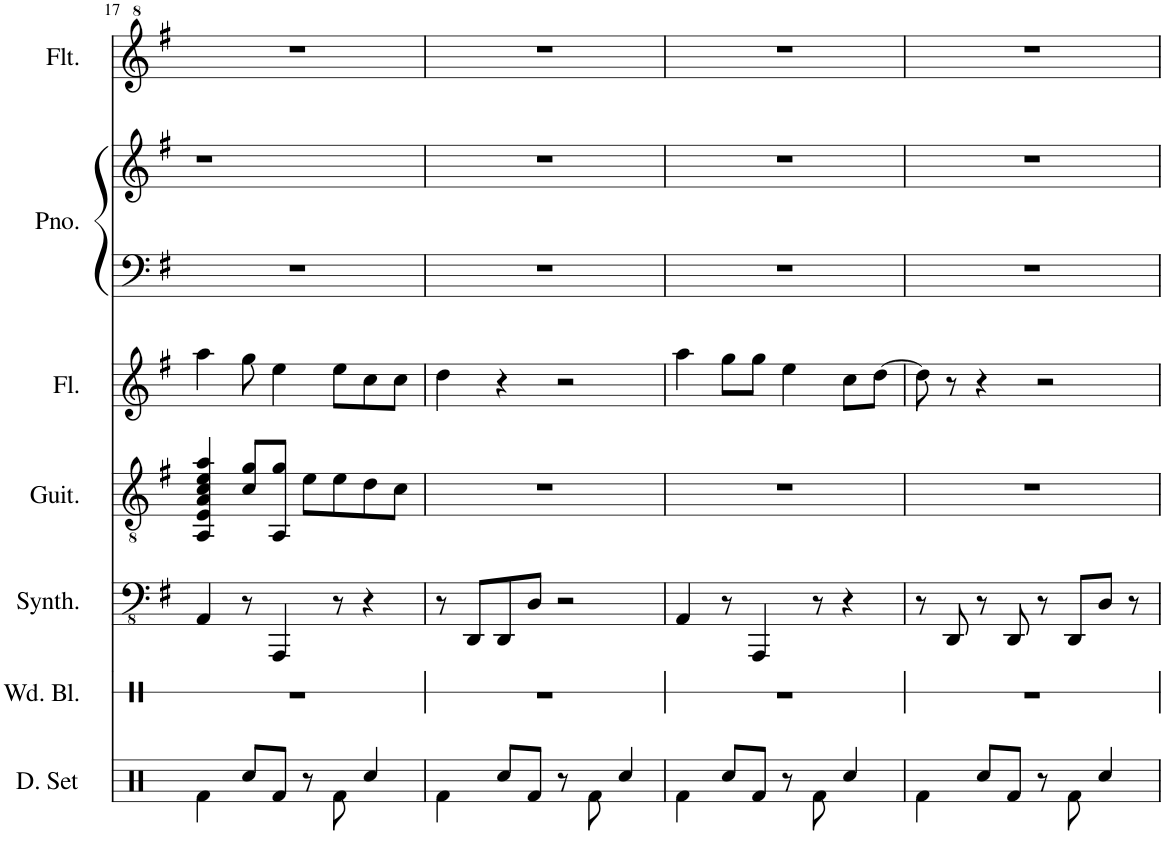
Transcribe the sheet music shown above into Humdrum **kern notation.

**kern	**kern	**kern	**kern	**kern	**kern	**kern	**kern
*part7	*part6	*part5	*part4	*part3	*part2	*part2	*part1
*staff8	*staff7	*staff6	*staff5	*staff4	*staff3	*staff2	*staff1
*I"Drumset	*I"Wood Blocks	*I"Bass Synthesizer	*I"Classical Guitar	*I"Flute	*I"Grand Piano	*	*I"Flexatone
*I'D. Set	*I'Wd. Bl.	*I'Synth.	*I'Guit.	*I'Fl.	*I'Pno.	*	*I'Flt.
!!LO:PB:g=z
*clefX	*clefX	*clefFv4	*clefGv2	*clefG2	*clefF4	*clefG2	*clefG^2
*k[]	*k[]	*k[f#]	*k[f#]	*k[f#]	*k[f#]	*k[f#]	*k[f#]
*M4/4	*M4/4	*M4/4	*M4/4	*M4/4	*M4/4	*M4/4	*M4/4
=17	=17	=17	=17	=17	=17	=17	=17
4Rf\	1r	4AAA/	4AA/ 4E/ 4A/ 4c/ 4e/ 4a/	4aa\	1r	1r	1r
8Rcc/L	.	8r	8c/ 8g/L	8gg\	.	.	.
8Rf/J	.	4AAAA/	8AA/ 8g/J	4ee\	.	.	.
8r	.	.	8e\L	.	.	.	.
8Rf\	.	8r	8e\	8ee\L	.	.	.
4Rcc/	.	4r	8d\	8cc\	.	.	.
.	.	.	8c\J	8cc\J	.	.	.
=18	=18	=18	=18	=18	=18	=18	=18
4Rf\	1r	8r	1r	4dd\	1r	1r	1r
.	.	8DDD/L	.	.	.	.	.
8Rcc/L	.	8DDD/	.	4r	.	.	.
8Rf/J	.	8DD/J	.	.	.	.	.
8r	.	2r	.	2r	.	.	.
8Rf\	.	.	.	.	.	.	.
4Rcc/	.	.	.	.	.	.	.
=19	=19	=19	=19	=19	=19	=19	=19
4Rf\	1r	4AAA/	1r	4aa\	1r	1r	1r
8Rcc/L	.	8r	.	8gg\L	.	.	.
8Rf/J	.	4AAAA/	.	8gg\J	.	.	.
8r	.	.	.	4ee\	.	.	.
8Rf\	.	8r	.	.	.	.	.
4Rcc/	.	4r	.	8cc\L	.	.	.
.	.	.	.	[8dd\J	.	.	.
=20	=20	=20	=20	=20	=20	=20	=20
4Rf\	1r	8r	1r	8dd\]	1r	1r	1r
.	.	8DDD/	.	8r	.	.	.
8Rcc/L	.	8r	.	4r	.	.	.
8Rf/J	.	8DDD/	.	.	.	.	.
8r	.	8r	.	2r	.	.	.
8Rf\	.	8DDD/L	.	.	.	.	.
4Rcc/	.	8DD/J	.	.	.	.	.
.	.	8r	.	.	.	.	.
=	=	=	=	=	=	=	=
*-	*-	*-	*-	*-	*-	*-	*-
